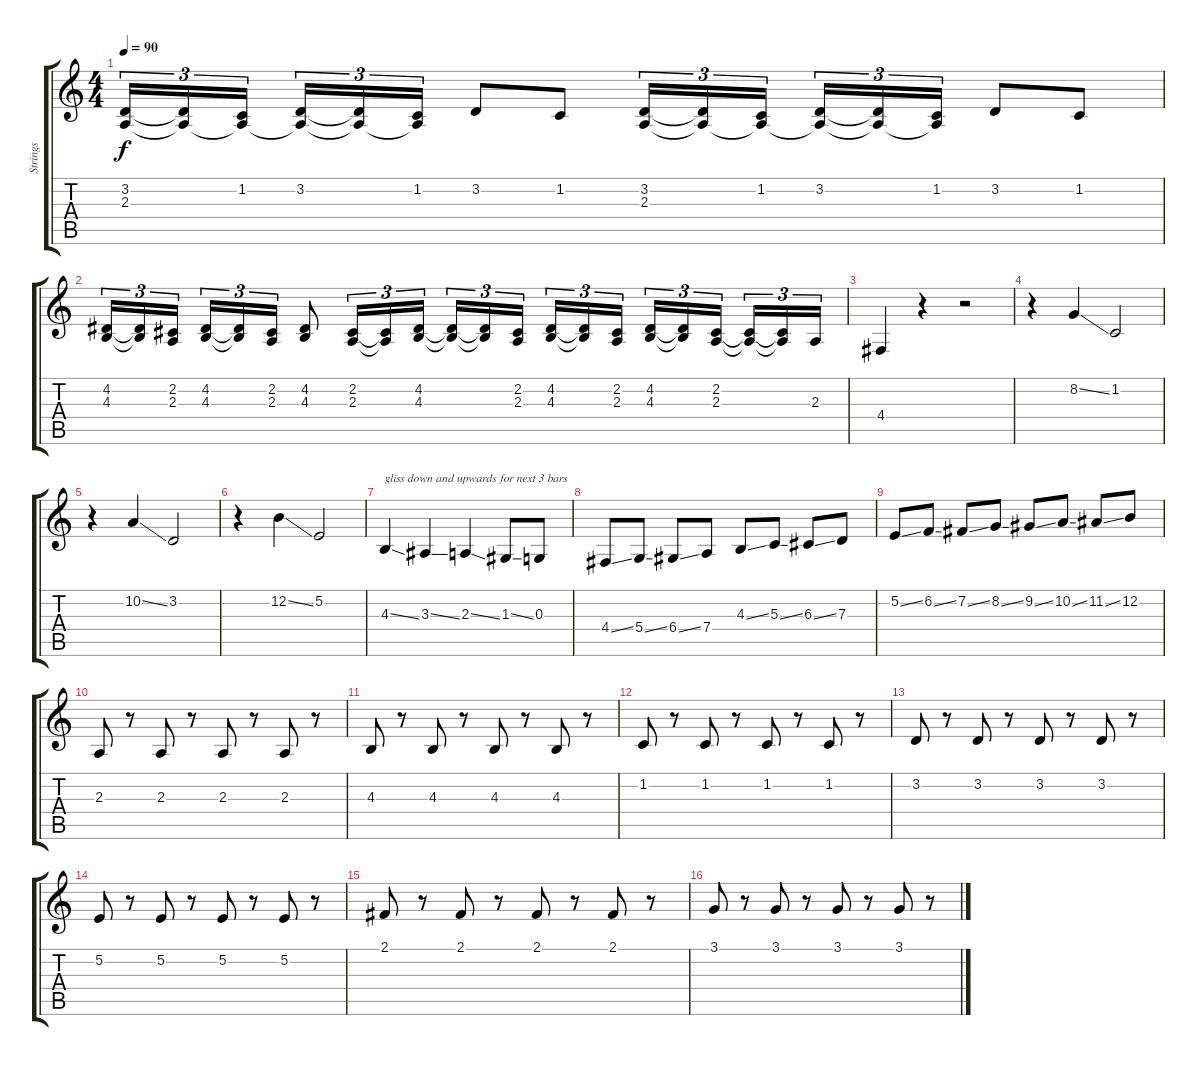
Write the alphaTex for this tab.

\track ("Strings" "Strings") {instrument stringensemble1}
\staff {score tabs}
\tuning (E4 B3 G3 D3 A2 E2) {hide}
\ts (4 4)
\tempo 90
\clef g2
\ks c
(3.2 2.3).16{tu (3 2) dy f} (3.2{t} 2.3{t}).16{tu (3 2)} (1.2 2.3{t}).16{tu (3 2)} (3.2 2.3{t}).16{tu (3 2)} (3.2{t} 2.3{t}).16{tu (3 2)} (1.2 2.3{t}).16{tu (3 2)} 3.2.8 1.2.8 (3.2 2.3).16{tu (3 2)} (3.2{t} 2.3{t}).16{tu (3 2)} (1.2 2.3{t}).16{tu (3 2)} (3.2 2.3{t}).16{tu (3 2)} (3.2{t} 2.3{t}).16{tu (3 2)} (1.2 2.3{t}).16{tu (3 2)} 3.2.8 1.2.8 |
(4.2 4.3).16{tu (3 2)} (4.2{t} 4.3{t}).16{tu (3 2)} (2.2 2.3).16{tu (3 2)} (4.2 4.3).16{tu (3 2)} (4.2{t} 4.3{t}).16{tu (3 2)} (2.2 2.3).16{tu (3 2)} (4.2 4.3).8 (2.2 2.3).16{tu (3 2)} (2.2{t} 2.3{t}).16{tu (3 2)} (4.2 4.3).16{tu (3 2)} (4.2{t} 4.3{t}).16{tu (3 2)} (4.2{t} 4.3{t}).16{tu (3 2)} (2.2 2.3).16{tu (3 2)} (4.2 4.3).16{tu (3 2)} (4.2{t} 4.3{t}).16{tu (3 2)} (2.2 2.3).16{tu (3 2)} (4.2 4.3).16{tu (3 2)} (4.2{t} 4.3{t}).16{tu (3 2)} (2.2 2.3).16{tu (3 2)} (2.2{t} 2.3{t}).16{tu (3 2)} (2.2{t} 2.3{t}).16{tu (3 2)} 2.3.16{tu (3 2)} |
4.4.4 r.4 r.2 |
r.4 8.2{ss}.4 1.2.2 |
r.4 10.2{ss}.4 3.2.2 |
r.4 12.2{ss}.4 5.2.2 |
4.3{ss}.4{txt "gliss down and upwards for next 3 bars"} 3.3{ss}.4 2.3{ss}.4 1.3{ss}.8 0.3.8 |
4.4{ss}.8 5.4{ss}.8 6.4{ss}.8 7.4.8 4.3{ss}.8 5.3{ss}.8 6.3{ss}.8 7.3.8 |
5.2{ss}.8 6.2{ss}.8 7.2{ss}.8 8.2{ss}.8 9.2{ss}.8 10.2{ss}.8 11.2{ss}.8 12.2.8 |
2.3.8 r.8 2.3.8 r.8 2.3.8 r.8 2.3.8 r.8 |
4.3.8 r.8 4.3.8 r.8 4.3.8 r.8 4.3.8 r.8 |
1.2.8 r.8 1.2.8 r.8 1.2.8 r.8 1.2.8 r.8 |
3.2.8 r.8 3.2.8 r.8 3.2.8 r.8 3.2.8 r.8 |
5.2.8 r.8 5.2.8 r.8 5.2.8 r.8 5.2.8 r.8 |
2.1.8 r.8 2.1.8 r.8 2.1.8 r.8 2.1.8 r.8 |
3.1.8 r.8 3.1.8 r.8 3.1.8 r.8 3.1.8 r.8
